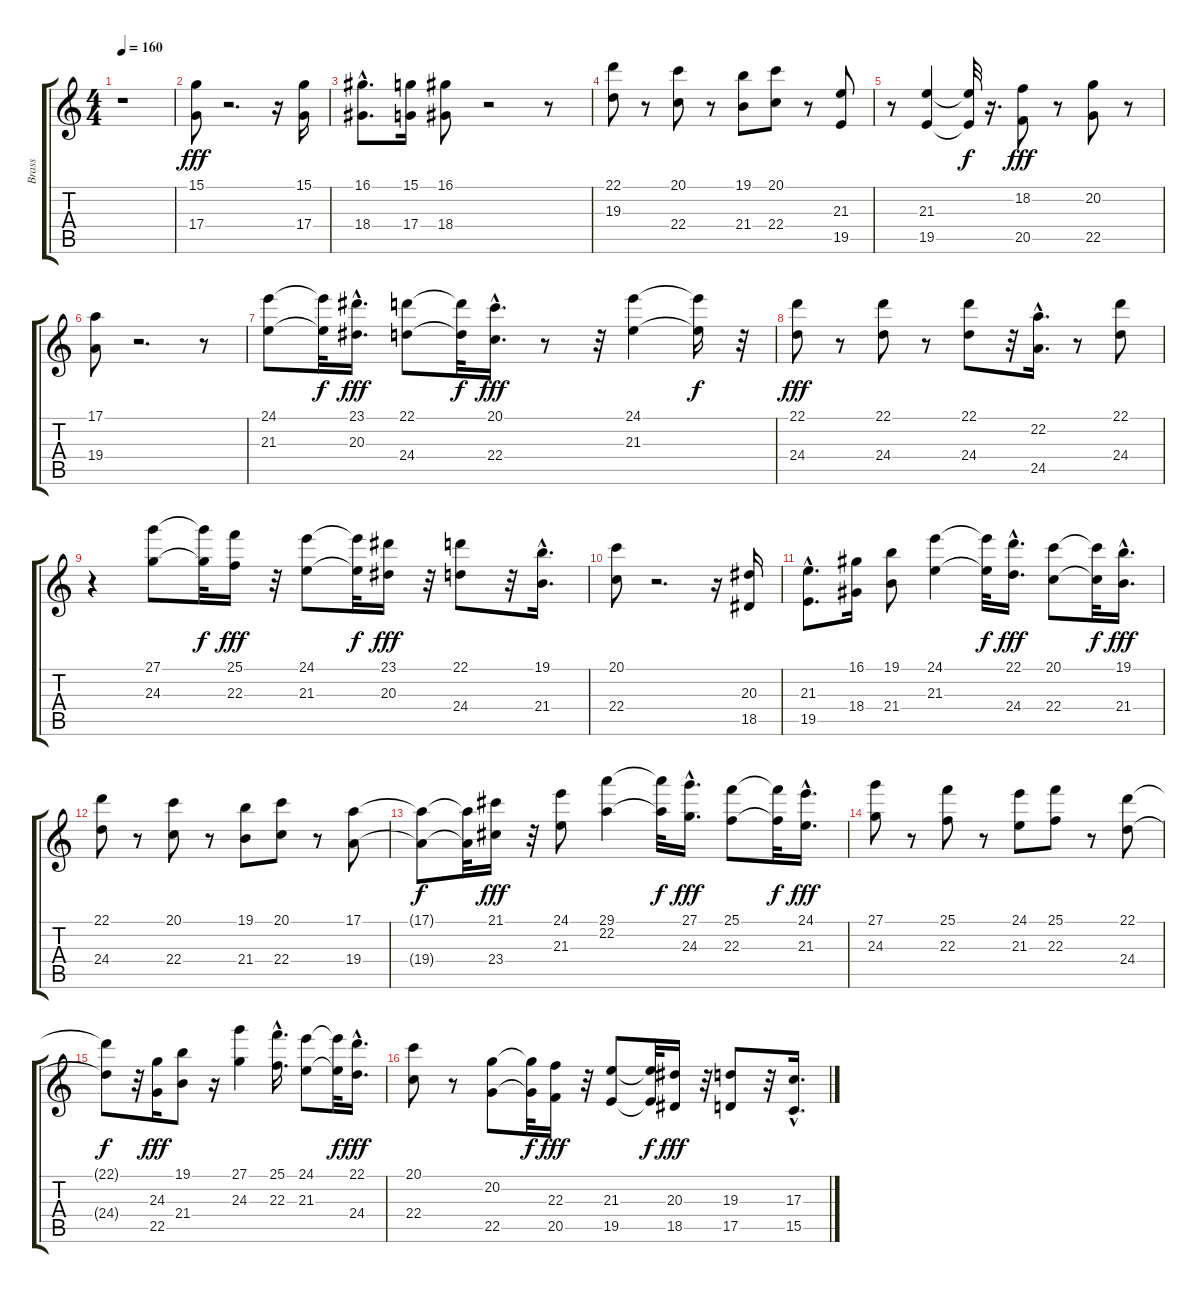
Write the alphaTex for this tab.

\track ("Brass" "Brass") {instrument brasssection}
\staff {score tabs}
\tuning (E4 B3 G3 D3 A2 E2) {hide}
\ts (4 4)
\tempo 160
\clef g2
\ks c
r.1{dy fff} |
(15.1 17.4).8{volume 8} r.2{d} r.16 (15.1 17.4).16 |
(16.1{hac} 18.4{hac}).8{d} (15.1 17.4).16 (16.1 18.4).8 r.2 r.8 |
(22.1 19.3).8 r.8 (20.1 22.4).8 r.8 (19.1 21.4).8 (20.1 22.4).8 r.8 (21.3 19.5).8 |
r.8 (21.3 19.5).4 (21.3{t} 19.5{t}).32{dy f} r.16{d} (18.2 20.5).8{dy fff} r.8 (20.2 22.5).8 r.8 |
(17.1 19.4).8 r.2{d} r.8 |
(24.1 21.3).8 (24.1{t} 21.3{t}).32{dy f} (23.1{hac} 20.3{hac}).16{d dy fff} (22.1 24.4).8 (22.1{t} 24.4{t}).32{dy f} (20.1{hac} 22.4{hac}).16{d dy fff} r.8 r.32 (24.1 21.3).4 (24.1{t} 21.3{t}).16{dy f} r.32 |
(22.1 24.4).8{dy fff} r.8 (22.1 24.4).8 r.8 (22.1 24.4).8 r.32 (22.2{hac} 24.5{hac}).16{d} r.8 (22.1 24.4).8 |
r.4 (27.1 24.3).8 (27.1{t} 24.3{t}).32{dy f} (25.1 22.3).16{dy fff} r.32 (24.1 21.3).8 (24.1{t} 21.3{t}).32{dy f} (23.1 20.3).16{dy fff} r.32 (22.1 24.4).8 r.32 (19.1{hac} 21.4{hac}).16{d} |
(20.1 22.4).8 r.2{d} r.16 (20.3 18.5).16 |
(21.3{hac} 19.5{hac}).8{d} (16.1 18.4).16 (19.1 21.4).8 (24.1 21.3).4 (24.1{t} 21.3{t}).32{dy f} (22.1{hac} 24.4{hac}).16{d dy fff} (20.1 22.4).8 (20.1{t} 22.4{t}).32{dy f} (19.1{hac} 21.4{hac}).16{d dy fff} |
(22.1 24.4).8 r.8 (20.1 22.4).8 r.8 (19.1 21.4).8 (20.1 22.4).8 r.8 (17.1 19.4).8 |
(17.1{t} 19.4{t}).8{dy f} (17.1{t} 19.4{t}).32 (21.1 23.4).16{dy fff} r.32 (24.1 21.3).8 (29.1 22.2).4 (29.1{t} 22.2{t}).32{dy f} (27.1{hac} 24.3{hac}).16{d dy fff} (25.1 22.3).8 (25.1{t} 22.3{t}).32{dy f} (24.1{hac} 21.3{hac}).16{d dy fff} |
(27.1 24.3).8 r.8 (25.1 22.3).8 r.8 (24.1 21.3).8 (25.1 22.3).8 r.8 (22.1 24.4).8 |
(22.1{t} 24.4{t}).8{dy f} r.32 (24.3 22.5).16{dy fff} (19.1 21.4).8 r.16 (27.1 24.3).4 (25.1{hac} 22.3{hac}).16{d} (24.1 21.3).8 (24.1{t} 21.3{t}).32{dy f} (22.1{hac} 24.4{hac}).16{d dy fff} |
(20.1 22.4).8 r.8 (20.2 22.5).8 (20.2{t} 22.5{t}).32{dy f} (22.3 20.5).16{dy fff} r.32 (21.3 19.5).8 (21.3{t} 19.5{t}).32{dy f} (20.3 18.5).16{dy fff} r.32 (19.3 17.5).8 r.32 (17.3{hac} 15.5{hac}).16{d}
